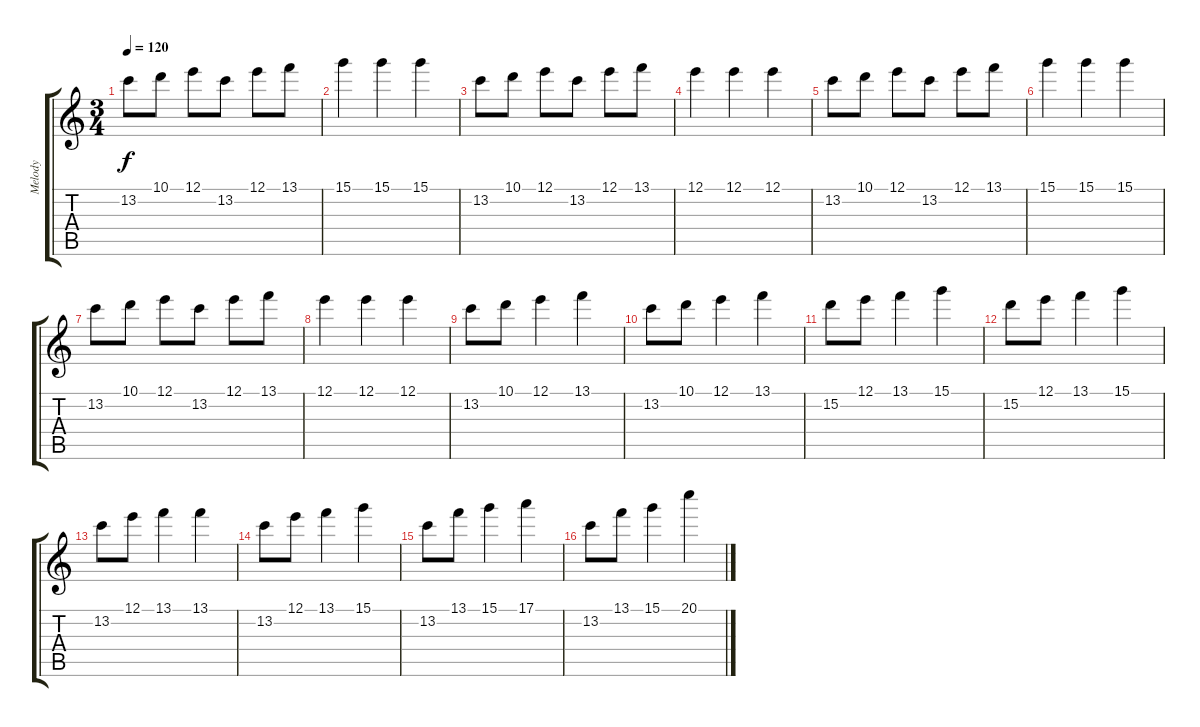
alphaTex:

\track ("Melody" "Melody") {instrument electricguitarjazz}
\staff {score tabs}
\tuning (E4 B3 G3 D3 A2 E2) {hide}
\ts (3 4)
\tempo 120
\clef g2
\ks c
13.2.8{dy f} 10.1.8 12.1.8 13.2.8 12.1.8 13.1.8 |
15.1.4 15.1.4 15.1.4 |
13.2.8 10.1.8 12.1.8 13.2.8 12.1.8 13.1.8 |
12.1.4 12.1.4 12.1.4 |
13.2.8 10.1.8 12.1.8 13.2.8 12.1.8 13.1.8 |
15.1.4 15.1.4 15.1.4 |
13.2.8 10.1.8 12.1.8 13.2.8 12.1.8 13.1.8 |
12.1.4 12.1.4 12.1.4 |
13.2.8 10.1.8 12.1.4 13.1.4 |
13.2.8 10.1.8 12.1.4 13.1.4 |
15.2.8 12.1.8 13.1.4 15.1.4 |
15.2.8 12.1.8 13.1.4 15.1.4 |
13.2.8 12.1.8 13.1.4 13.1.4 |
13.2.8 12.1.8 13.1.4 15.1.4 |
13.2.8 13.1.8 15.1.4 17.1.4 |
13.2.8 13.1.8 15.1.4 20.1.4
